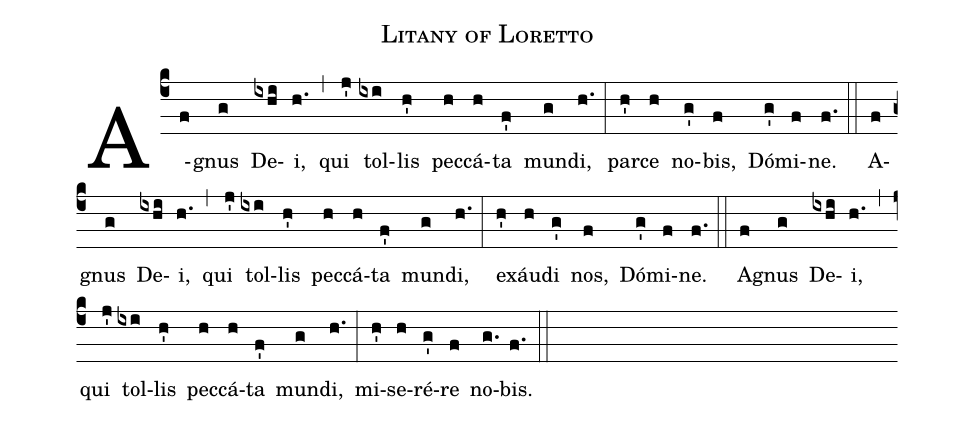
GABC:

name: Litany of Loretto;
%%
(c4)A(f)gnus(g) De(ixhi)i,(h.) (,) qui(j') tol(ixi)lis(h') pec(h)cá(h)ta(f') mun(g)di,(h.) (:) par(h')ce(h) no(g')bis,(f) Dó(g')mi(f)ne.(f.) (::)
A(f)gnus(g) De(ixhi)i,(h.) (,) qui(j') tol(ixi)lis(h') pec(h)cá(h)ta(f') mun(g)di,(h.) (:) ex(h')áu(h)di(g') nos,(f) Dó(g')mi(f)ne.(f.) (::)
A(f)gnus(g) De(ixhi)i,(h.) (,) qui(j') tol(ixi)lis(h') pec(h)cá(h)ta(f') mun(g)di,(h.) (:) mi(h')se(h)ré(g')re(f) no(g.)bis.(f.) (::)
